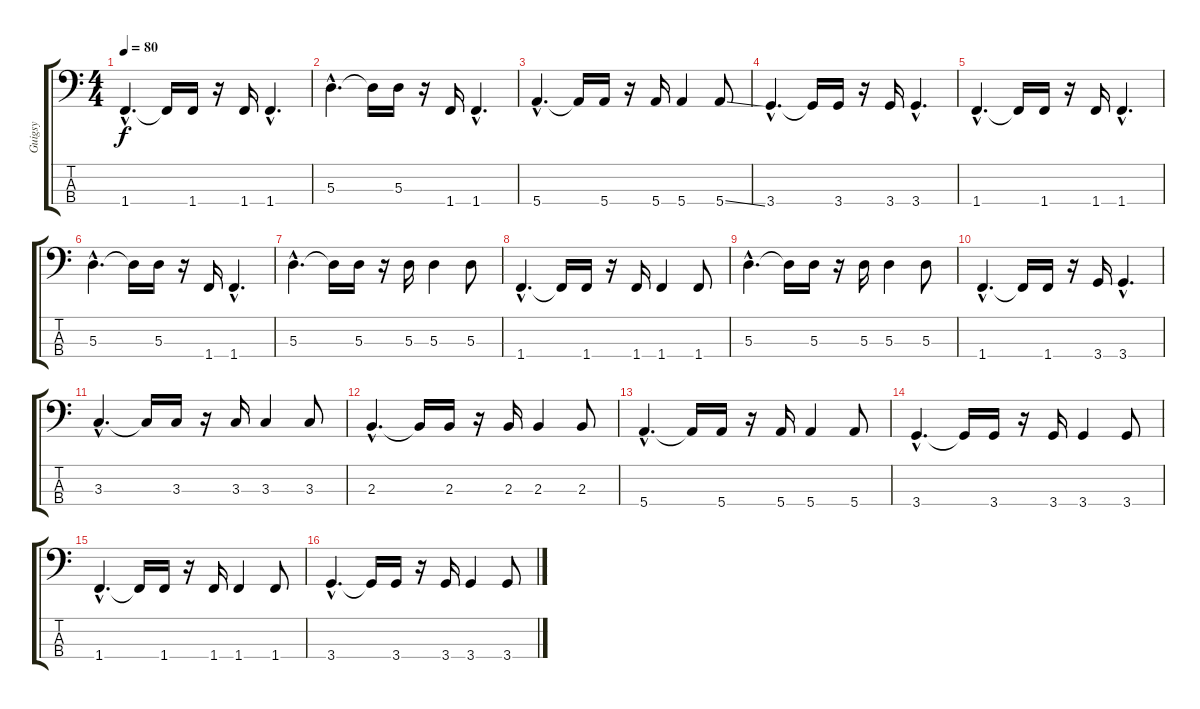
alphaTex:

\track ("Guigsy" "Guigsy") {instrument electricbasspick}
\staff {score tabs}
\tuning (G2 D2 A1 E1) {hide}
\ts (4 4)
\tempo 80
\clef f4
\ks c
1.4{hac}.4{d dy f} 1.4{t}.16 1.4.16 r.16 1.4.16 1.4{hac}.4{d} |
5.3{hac}.4{d} 5.3{t}.16 5.3.16 r.16 1.4.16 1.4{hac}.4{d} |
5.4{hac}.4{d} 5.4{t}.16 5.4.16 r.16 5.4.16 5.4.4 5.4{ss}.8 |
3.4{hac}.4{d} 3.4{t}.16 3.4.16 r.16 3.4.16 3.4{hac}.4{d} |
1.4{hac}.4{d} 1.4{t}.16 1.4.16 r.16 1.4.16 1.4{hac}.4{d} |
5.3{hac}.4{d} 5.3{t}.16 5.3.16 r.16 1.4.16 1.4{hac}.4{d} |
5.3{hac}.4{d} 5.3{t}.16 5.3.16 r.16 5.3.16 5.3.4 5.3.8 |
1.4{hac}.4{d} 1.4{t}.16 1.4.16 r.16 1.4.16 1.4.4 1.4.8 |
5.3{hac}.4{d} 5.3{t}.16 5.3.16 r.16 5.3.16 5.3.4 5.3.8 |
1.4{hac}.4{d} 1.4{t}.16 1.4.16 r.16 3.4.16 3.4{hac}.4{d} |
3.3{hac}.4{d} 3.3{t}.16 3.3.16 r.16 3.3.16 3.3.4 3.3.8 |
2.3{hac}.4{d} 2.3{t}.16 2.3.16 r.16 2.3.16 2.3.4 2.3.8 |
5.4{hac}.4{d} 5.4{t}.16 5.4.16 r.16 5.4.16 5.4.4 5.4.8 |
3.4{hac}.4{d} 3.4{t}.16 3.4.16 r.16 3.4.16 3.4.4 3.4.8 |
1.4{hac}.4{d} 1.4{t}.16 1.4.16 r.16 1.4.16 1.4.4 1.4.8 |
3.4{hac}.4{d} 3.4{t}.16 3.4.16 r.16 3.4.16 3.4.4 3.4.8
